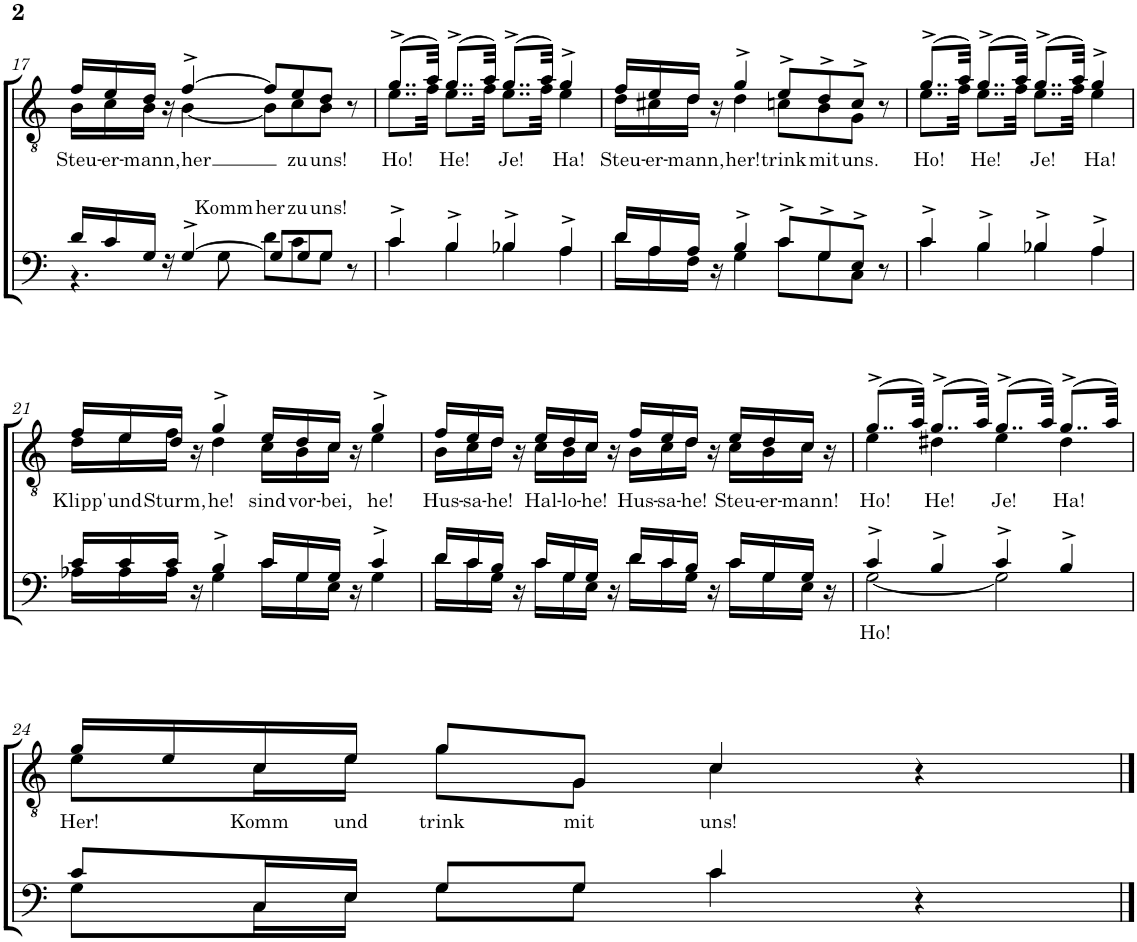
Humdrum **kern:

**kern	**text	**kern	**text
*part2	*part2	*part1	*part1
*staff2	*staff2	*staff1	*staff1
*I"B B	*	*I"T T	*
*clefF4	*	*clefGv2	*
*k[]	*	*k[]	*
*M4/4	*	*M4/4	*
*met(c)	*	*met(c)	*
=16	=16	=16	=16
*^	*	*	*
!	!	!	!	!LO:LY:b
*	*	*	*^	*
16c/LL	4.r	.	16e/LL	16c\LL	Steu-
!	!	!	!	!	!LO:LY:b
16G/	.	.	16d/	16B\	-er-
!	!	!	!	!	!LO:LY:b
16E/JJ	.	.	16c/JJ	16G\JJ	-mann,
16r	.	.	16r	16ryy	.
!	!	!	!	!	!LO:LY:b
[4G^/	.	.	[4e^/	[4c\	laß'
!	!	!LO:LY:a	!	!	!
.	8G\	Komm,	.	.	.
!	!	!LO:LY:a	!	!	!
8G/L]	8c\L	lass'	8e/L]	8c\L]	.
!	!	!LO:LY:a	!	!	!LO:LY:b
8F/	8G\	die	8d/	8B\	die
!	!	!LO:LY:a	!	!	!LO:LY:b
8E/J	8C\J	Wacht!	8c/J	8G\J	Wacht!
8r	8ryy	.	8r	8ryy	.
!!LO:PB:g=z	!!
=17	=17	=17	=17	=17	=17
!	!	!	!	!	!LO:LY:b
16d/LL	4.r	.	16f/LL	16B\LL	Steu-
!	!	!	!	!	!LO:LY:b
16c/	.	.	16e/	16c\	-er-
!	!	!	!	!	!LO:LY:b
16G/JJ	.	.	16d/JJ	16B\JJ	-mann,
16r	.	.	16r	16ryy	.
!	!	!	!	!	!LO:LY:b
[4G^/	.	.	[4f^/	[4B\	her
!	!	!LO:LY:a	!	!	!
.	8G\	Komm	.	.	.
!	!	!LO:LY:a	!	!	!
8G/L]	8d\L	her	8f/L]	8B\L]	.
!	!	!LO:LY:a	!	!	!LO:LY:b
8G/	8c\	zu	8e/	8c\	zu
!	!	!LO:LY:a	!	!	!LO:LY:b
8G/J	8G\J	uns!	8d/J	8B\J	uns!
8r	8ryy	.	8r	8ryy	.
=18	=18	=18	=18	=18	=18
!	!	!	!	!	!LO:LY:b
4c^/	4c\	.	(8..g^/L	8..e\L	Ho!
.	.	.	32a/Jkk)	32f\Jkk	.
!	!	!	!	!	!LO:LY:b
4B^/	4B\	.	(8..g^/L	8..e\L	He!
.	.	.	32a/Jkk)	32f\Jkk	.
!	!	!	!	!	!LO:LY:b
4B-X^/	4B-\	.	(8..g^/L	8..e\L	Je!
.	.	.	32a/Jkk)	32f\Jkk	.
!	!	!	!	!	!LO:LY:b
4A^/	4A\	.	4g^/	4e\	Ha!
=19	=19	=19	=19	=19	=19
!	!	!	!	!	!LO:LY:b
16d/LL	16d\LL	.	16f/LL	16d\LL	Steu-
!	!	!	!	!	!LO:LY:b
16A/	16A\	.	16e/	16c#X\	-er-
!	!	!	!	!	!LO:LY:b
16A/JJ	16F\JJ	.	16d/JJ	16d\JJ	-mann,
16r	16ryy	.	16r	16ryy	.
!	!	!	!	!	!LO:LY:b
4B^/	4G\	.	4g^/	4d\	her!
!	!	!	!	!	!LO:LY:b
8c^/L	8c\L	.	8e^/L	8cn\L	trink
!	!	!	!	!	!LO:LY:b
8G^/	8G\	.	8d^/	8B\	mit
!	!	!	!	!	!LO:LY:b
8E^/J	8C\J	.	8c^/J	8G\J	uns.
8r	8ryy	.	8r	8ryy	.
=20	=20	=20	=20	=20	=20
!	!	!	!	!	!LO:LY:b
4c^/	4c\	.	(8..g^/L	8..e\L	Ho!
.	.	.	32a/Jkk)	32f\Jkk	.
!	!	!	!	!	!LO:LY:b
4B^/	4B\	.	(8..g^/L	8..e\L	He!
.	.	.	32a/Jkk)	32f\Jkk	.
!	!	!	!	!	!LO:LY:b
4B-X^/	4B-\	.	(8..g^/L	8..e\L	Je!
.	.	.	32a/Jkk)	32f\Jkk	.
!	!	!	!	!	!LO:LY:b
4A^/	4A\	.	4g^/	4e\	Ha!
!!LO:LB:g=z	!!
=21	=21	=21	=21	=21	=21
!	!	!	!	!	!LO:LY:b
16c/LL	16A-X\LL	.	16f/LL	16d\LL	Klipp'
!	!	!	!	!	!LO:LY:b
16c/	16A-\	.	16e/	16e\	und
!	!	!	!	!	!LO:LY:b
16c/JJ	16A-\JJ	.	16d/JJ	16f\JJ	Sturm,
16r	16ryy	.	16r	16ryy	.
!	!	!	!	!	!LO:LY:b
4B^/	4G\	.	4g^/	4d\	he!
!	!	!	!	!	!LO:LY:b
16c/LL	16c\LL	.	16e/LL	16c\LL	sind
!	!	!	!	!	!LO:LY:b
16G/	16G\	.	16d/	16B\	vor-
!	!	!	!	!	!LO:LY:b
16G/JJ	16E\JJ	.	16c/JJ	16c\JJ	-bei,
16r	16ryy	.	16r	16ryy	.
!	!	!	!	!	!LO:LY:b
4c^/	4G\	.	4g^/	4e\	he!
=22	=22	=22	=22	=22	=22
!	!	!	!	!	!LO:LY:b
16d/LL	16d\LL	.	16f/LL	16B\LL	Hus-
!	!	!	!	!	!LO:LY:b
16c/	16c\	.	16e/	16c\	-sa-
!	!	!	!	!	!LO:LY:b
16B/JJ	16G\JJ	.	16d/JJ	16d\JJ	-he!
16r	16ryy	.	16r	16ryy	.
!	!	!	!	!	!LO:LY:b
16c/LL	16c\LL	.	16e/LL	16c\LL	Hal-
!	!	!	!	!	!LO:LY:b
16G/	16G\	.	16d/	16B\	-lo-
!	!	!	!	!	!LO:LY:b
16G/JJ	16E\JJ	.	16c/JJ	16c\JJ	-he!
16r	16ryy	.	16r	16ryy	.
!	!	!	!	!	!LO:LY:b
16d/LL	16d\LL	.	16f/LL	16B\LL	Hus-
!	!	!	!	!	!LO:LY:b
16c/	16c\	.	16e/	16c\	-sa-
!	!	!	!	!	!LO:LY:b
16B/JJ	16G\JJ	.	16d/JJ	16d\JJ	-he!
16r	16ryy	.	16r	16ryy	.
!	!	!	!	!	!LO:LY:b
16c/LL	16c\LL	.	16e/LL	16c\LL	Steu-
!	!	!	!	!	!LO:LY:b
16G/	16G\	.	16d/	16B\	-er-
!	!	!	!	!	!LO:LY:b
16G/JJ	16E\JJ	.	16c/JJ	16c\JJ	-mann!
16r	16ryy	.	16r	16ryy	.
=23	=23	=23	=23	=23	=23
!	!	!LO:LY:b	!	!	!LO:LY:b
4c^/	[2G\	Ho!	(8..g^/L	4e\	Ho!
.	.	.	32a/Jkk)	.	.
!	!	!	!	!	!LO:LY:b
4B^/	.	.	(8..g^/L	4d#X\	He!
.	.	.	32a/Jkk)	.	.
!	!	!	!	!	!LO:LY:b
4c^/	2G\]	.	(8..g^/L	4e\	Je!
.	.	.	32a/Jkk)	.	.
!	!	!	!	!	!LO:LY:b
4B^/	.	.	(8..g^/L	4d#\	Ha!
.	.	.	32a/Jkk)	.	.
*v	*v	*	*	*	*
*	*	*v	*v	*
=	=	=	=
*-	*-	*-	*-
